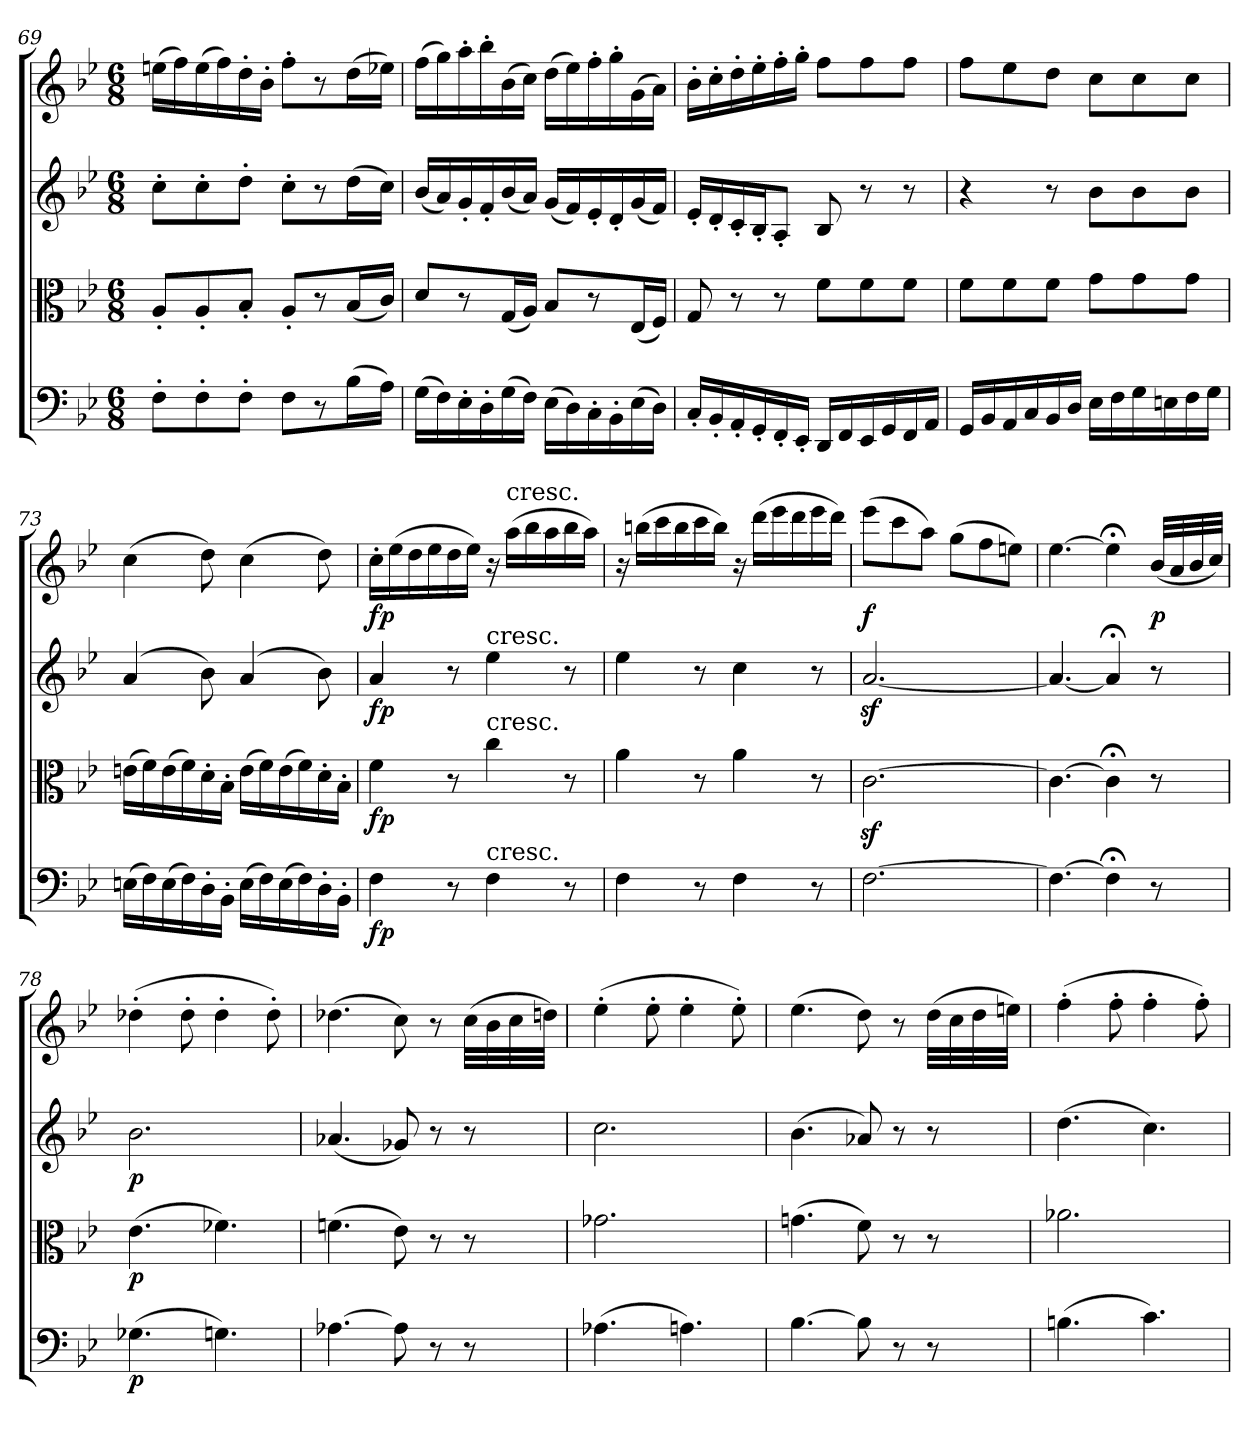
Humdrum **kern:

**kern	**dynam	**kern	**dynam	**kern	**dynam	**kern	**dynam
*part4	*part4	*part3	*part3	*part2	*part2	*part1	*part1
*staff4	*staff4	*staff3	*staff3	*staff2	*staff2	*staff1	*staff1
*clefF4	*	*clefC3	*	*clefG2	*	*clefG2	*
*k[b-e-]	*	*k[b-e-]	*	*k[b-e-]	*	*k[b-e-]	*
*B-:	*	*B-:	*	*B-:	*	*B-:	*
*M6/8	*	*M6/8	*	*M6/8	*	*M6/8	*
=69	=69	=69	=69	=69	=69	=69	=69
8F'\L	.	8A'/L	.	8cc'\L	.	(16een\LL	.
.	.	.	.	.	.	16ff\)	.
8F'\	.	8A'/	.	8cc'\	.	(16ee\	.
.	.	.	.	.	.	16ff\)	.
8F'\J	.	8B-'/J	.	8dd'\J	.	16dd'\	.
.	.	.	.	.	.	16b-'\JJ	.
8F\L	.	8A'/L	.	8cc'\L	.	8ff'\L	.
8r	.	8r	.	8r	.	8r	.
(16B-\L	.	(16B-/L	.	(16dd\L	.	(16dd\L	.
16A\JJ)	.	16c/JJ)	.	16cc\JJ)	.	16ee-X\JJ)	.
=70	=70	=70	=70	=70	=70	=70	=70
(16G\LL	.	8d/L	.	(16b-/LL	.	(16ff\LL	.
16F\)	.	.	.	16a/)	.	16gg\)	.
16E-'\	.	8r	.	16g'/	.	16aa'\	.
16D'\	.	.	.	16f'/	.	16bb-'\	.
(16G\	.	(16G/L	.	(16b-/	.	(16b-\	.
16F\JJ)	.	16A/JJ)	.	16a/JJ)	.	16cc\JJ)	.
(16E-\LL	.	8B-/L	.	(16g/LL	.	(16dd\LL	.
16D\)	.	.	.	16f/)	.	16ee-\)	.
16C'\	.	8r	.	16e-'/	.	16ff'\	.
16BB-'\	.	.	.	16d'/	.	16gg'\	.
(16E-\	.	(16E-/L	.	(16g/	.	(16g\	.
16D\JJ)	.	16F/JJ)	.	16f/JJ)	.	16a\JJ)	.
=71	=71	=71	=71	=71	=71	=71	=71
16C'/LL	.	8G/	.	16e-'/LL	.	16b-'\LL	.
16BB-'/	.	.	.	16d'/	.	16cc'\	.
16AA'/	.	8r	.	16c'/	.	16dd'\	.
16GG'/	.	.	.	16B-'/J	.	16ee-'\	.
16FF'/	.	8r	.	8A'/J	.	16ff'\	.
16EE-'/JJ	.	.	.	.	.	16gg'\JJ	.
16DD/LL	.	8f\L	.	8B-/	.	8ff\L	.
16FF/	.	.	.	.	.	.	.
16EE-/	.	8f\	.	8r	.	8ff\	.
16GG/	.	.	.	.	.	.	.
16FF/	.	8f\J	.	8r	.	8ff\J	.
16AA/JJ	.	.	.	.	.	.	.
=72	=72	=72	=72	=72	=72	=72	=72
16GG/LL	.	8f\L	.	4r	.	8ff\L	.
16BB-/	.	.	.	.	.	.	.
16AA/	.	8f\	.	.	.	8ee-\	.
16C/	.	.	.	.	.	.	.
16BB-/	.	8f\J	.	8r	.	8dd\J	.
16D/JJ	.	.	.	.	.	.	.
16E-\LL	.	8g\L	.	8b-\L	.	8cc\L	.
16F\	.	.	.	.	.	.	.
16G\	.	8g\	.	8b-\	.	8cc\	.
16En\	.	.	.	.	.	.	.
16F\	.	8g\J	.	8b-\J	.	8cc\J	.
16G\JJ	.	.	.	.	.	.	.
=73	=73	=73	=73	=73	=73	=73	=73
(16En\LL	.	(16en\LL	.	(4a/	.	(4cc\	.
16F\)	.	16f\)	.	.	.	.	.
(16E\	.	(16e\	.	.	.	.	.
16F\)	.	16f\)	.	.	.	.	.
16D'\	.	16d'\	.	8b-\)	.	8dd\)	.
16BB-'\JJ	.	16B-'\JJ	.	.	.	.	.
(16E\LL	.	(16e\LL	.	(4a/	.	(4cc\	.
16F\)	.	16f\)	.	.	.	.	.
(16E\	.	(16e\	.	.	.	.	.
16F\)	.	16f\)	.	.	.	.	.
16D'\	.	16d'\	.	8b-\)	.	8dd\)	.
16BB-'\JJ	.	16B-'\JJ	.	.	.	.	.
=74	=74	=74	=74	=74	=74	=74	=74
4F\	fp	4f\	fp	4a/	fp	16cc'\LL	fp
.	.	.	.	.	.	(16ee-\	.
.	.	.	.	.	.	16dd\	.
.	.	.	.	.	.	16ee-\	.
8r	.	8r	.	8r	.	16dd\	.
.	.	.	.	.	.	16ee-\JJ)	.
!	!	!	!	!LO:TX:t=cresc.	!	!	!
!	!	!LO:TX:t=cresc.	!	!	!	!	!
!LO:TX:t=cresc.	!	!	!	!	!	!	!
4F\	.	4cc\	.	4ee-\	.	16r	.
!	!	!	!	!	!	!LO:TX:t=cresc.	!
.	.	.	.	.	.	(16aa\LL	.
.	.	.	.	.	.	16bb-\	.
.	.	.	.	.	.	16aa\	.
8r	.	8r	.	8r	.	16bb-\	.
.	.	.	.	.	.	16aa\JJ)	.
=75	=75	=75	=75	=75	=75	=75	=75
4F\	.	4a\	.	4ee-\	.	16r	.
.	.	.	.	.	.	(16bbn\LL	.
.	.	.	.	.	.	16ccc\	.
.	.	.	.	.	.	16bb\	.
8r	.	8r	.	8r	.	16ccc\	.
.	.	.	.	.	.	16bb\JJ)	.
4F\	.	4a\	.	4cc\	.	16r	.
.	.	.	.	.	.	(16ddd\LL	.
.	.	.	.	.	.	16eee-\	.
.	.	.	.	.	.	16ddd\	.
8r	.	8r	.	8r	.	16eee-\	.
.	.	.	.	.	.	16ddd\JJ)	.
=76	=76	=76	=76	=76	=76	=76	=76
[2.F\	.	[2.cz\	.	[2.az/	.	(8eee-\L	f
.	.	.	.	.	.	8ccc\	.
.	.	.	.	.	.	8aa\J)	.
.	.	.	.	.	.	(8gg\L	.
.	.	.	.	.	.	8ff\	.
.	.	.	.	.	.	8een\J)	.
=77	=77	=77	=77	=77	=77	=77	=77
4.F\_	.	4.c\_	.	4.a/_	.	[4.ee-\	.
4F;<\]	.	4c;<\]	.	4a;</]	.	4ee-;<\]	.
8r	.	8r	.	8r	.	(32b-/LLL	p
.	.	.	.	.	.	32a/	.
.	.	.	.	.	.	32b-/	.
.	.	.	.	.	.	32cc/JJJ)	.
=78	=78	=78	=78	=78	=78	=78	=78
(4.G-X\	p	(4.e-\	p	2.b-\	p	(4dd-X'\	.
.	.	.	.	.	.	8dd-'\	.
4.Gn\)	.	4.f-X\)	.	.	.	4dd-'\	.
.	.	.	.	.	.	8dd-'\)	.
=79	=79	=79	=79	=79	=79	=79	=79
[4.A-X\	.	(4.fn\	.	(4.a-X/	.	(4.dd-X\	.
8A-\]	.	8e-\)	.	8g-X/)	.	8cc\)	.
8r	.	8r	.	8r	.	8r	.
8r	.	8r	.	8r	.	(32cc\LLL	.
.	.	.	.	.	.	32b-\	.
.	.	.	.	.	.	32cc\	.
.	.	.	.	.	.	32ddn\JJJ)	.
=80	=80	=80	=80	=80	=80	=80	=80
(4.A-X\	.	2.g-X\	.	2.cc\	.	(4ee-'\	.
.	.	.	.	.	.	8ee-'\	.
4.An\)	.	.	.	.	.	4ee-'\	.
.	.	.	.	.	.	8ee-'\)	.
=81	=81	=81	=81	=81	=81	=81	=81
[4.B-\	.	(4.gn\	.	(4.b-\	.	(4.ee-\	.
8B-\]	.	8f\)	.	8a-X/)	.	8dd\)	.
8r	.	8r	.	8r	.	8r	.
8r	.	8r	.	8r	.	(32dd\LLL	.
.	.	.	.	.	.	32cc\	.
.	.	.	.	.	.	32dd\	.
.	.	.	.	.	.	32een\JJJ)	.
=82	=82	=82	=82	=82	=82	=82	=82
(4.Bn\	.	2.a-X\	.	(4.dd\	.	(4ff'\	.
.	.	.	.	.	.	8ff'\	.
4.c\)	.	.	.	4.cc\)	.	4ff'\	.
.	.	.	.	.	.	8ff'\)	.
=	=	=	=	=	=	=	=
*-	*-	*-	*-	*-	*-	*-	*-
